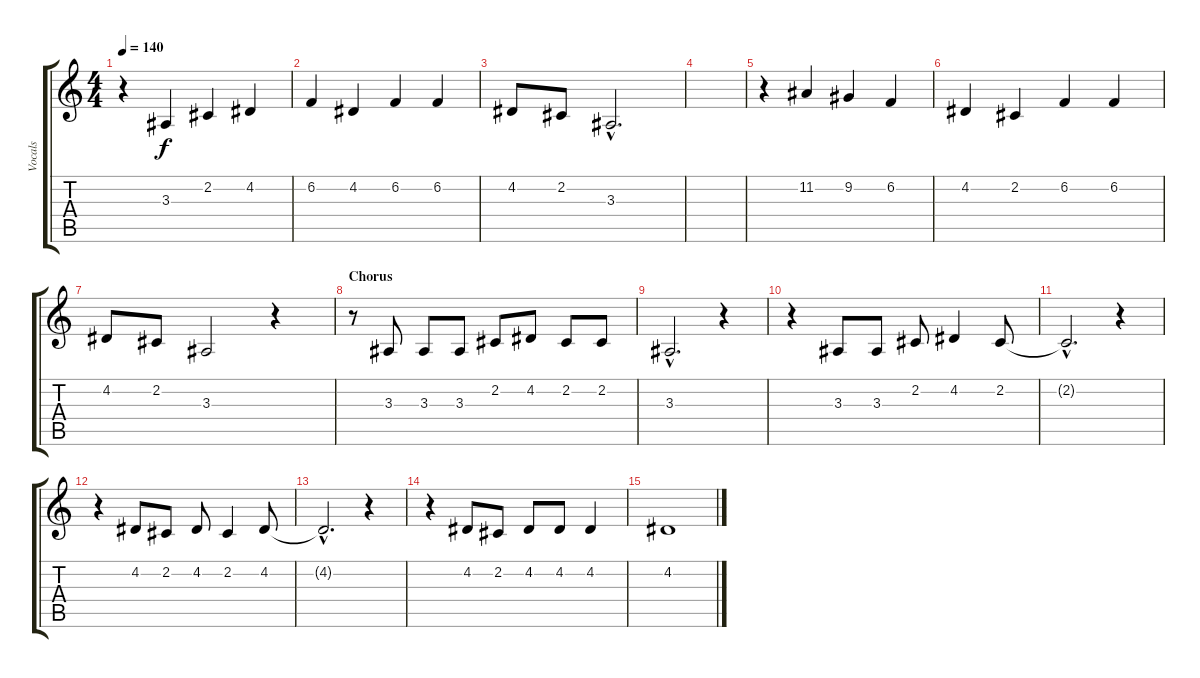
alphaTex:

\track ("Vocals" "Vocals") {instrument lead2sawtooth}
\staff {score tabs}
\tuning (E4 B3 G3 D3 A2 E2) {hide}
\ts (4 4)
\tempo 140
\clef g2
\ks c
r.4{dy f} 3.3.4 2.2.4 4.2.4 |
6.2.4 4.2.4 6.2.4 6.2.4 |
4.2.8 2.2.8 3.3{hac}.2{d} |
|
r.4 11.2.4 9.2.4 6.2.4 |
4.2.4 2.2.4 6.2.4 6.2.4 |
4.2.8 2.2.8 3.3.2 r.4 |
\section ("" "Chorus ")
r.8 3.3.8 3.3.8 3.3.8 2.2.8 4.2.8 2.2.8 2.2.8 |
3.3{hac}.2{d} r.4 |
r.4 3.3.8 3.3.8 2.2.8 4.2.4 2.2.8 |
2.2{hac t}.2{d} r.4 |
r.4 4.2.8 2.2.8 4.2.8 2.2.4 4.2.8 |
4.2{hac t}.2{d} r.4 |
r.4 4.2.8 2.2.8 4.2.8 4.2.8 4.2.4 |
4.2.1
